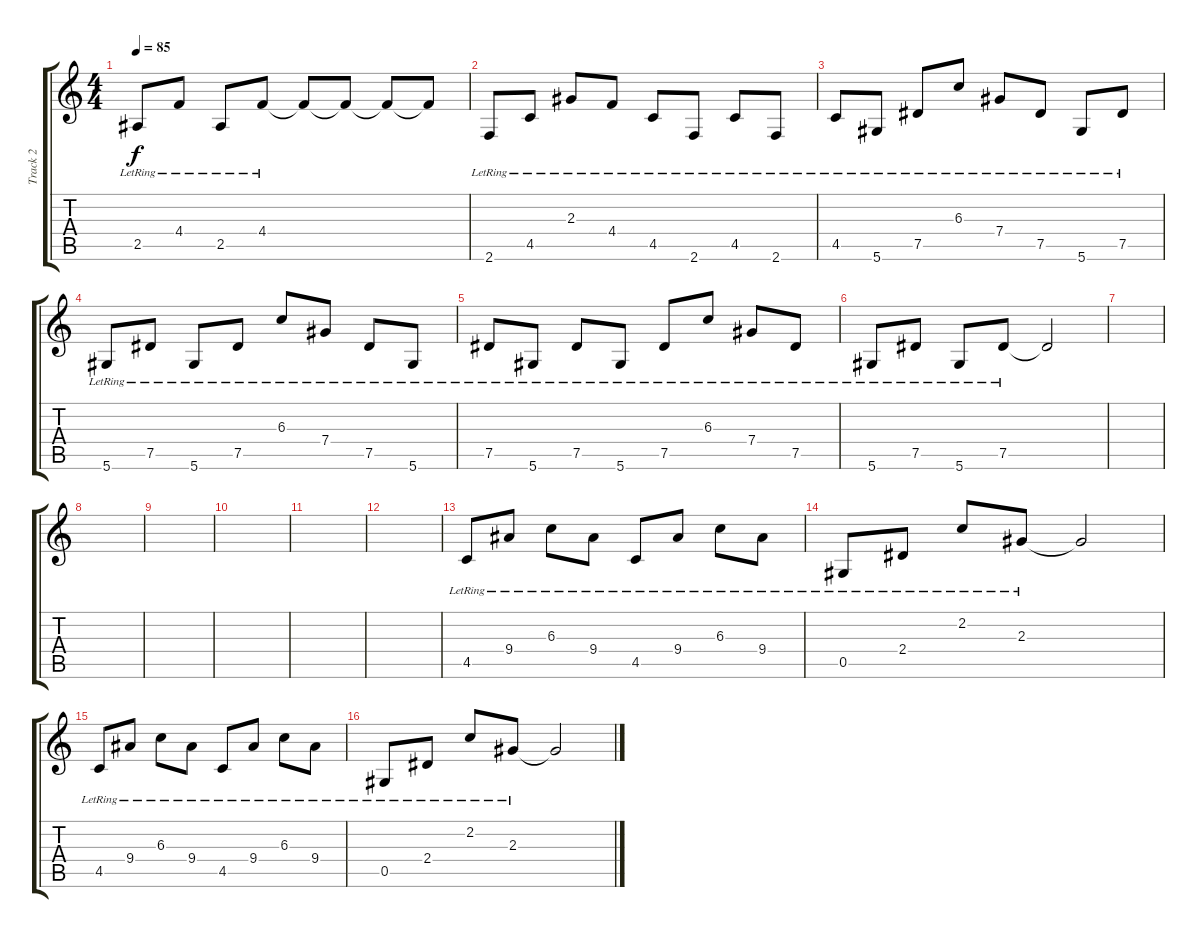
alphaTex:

\track ("Track 2" "Track 2") {instrument acousticguitarsteel}
\staff {score tabs}
\tuning (Eb4 Bb3 Gb3 Db3 Ab2 Eb2) {hide}
\ts (4 4)
\tempo 85
\clef g2
\ks c
2.5{lr}.8{dy f} 4.4{lr}.8 2.5{lr}.8 4.4{lr}.8 4.4{t}.8 4.4{t}.8 4.4{t}.8 4.4{t}.8 |
2.6{lr}.8 4.5{lr}.8 2.3{lr}.8 4.4{lr}.8 4.5{lr}.8 2.6{lr}.8 4.5{lr}.8 2.6{lr}.8 |
4.5{lr}.8 5.6{lr}.8 7.5{lr}.8 6.3{lr}.8 7.4{lr}.8 7.5{lr}.8 5.6{lr}.8 7.5{lr}.8 |
5.6{lr}.8 7.5{lr}.8 5.6{lr}.8 7.5{lr}.8 6.3{lr}.8 7.4{lr}.8 7.5{lr}.8 5.6{lr}.8 |
7.5{lr}.8 5.6{lr}.8 7.5{lr}.8 5.6{lr}.8 7.5{lr}.8 6.3{lr}.8 7.4{lr}.8 7.5{lr}.8 |
5.6{lr}.8 7.5{lr}.8 5.6{lr}.8 7.5{lr}.8 7.5{t}.2 |
|
|
|
|
|
|
4.5{lr}.8 9.4{lr}.8 6.3{lr}.8 9.4{lr}.8 4.5{lr}.8 9.4{lr}.8 6.3{lr}.8 9.4{lr}.8 |
0.5{lr}.8 2.4{lr}.8 2.2{lr}.8 2.3{lr}.8 2.3{t}.2 |
4.5{lr}.8 9.4{lr}.8 6.3{lr}.8 9.4{lr}.8 4.5{lr}.8 9.4{lr}.8 6.3{lr}.8 9.4{lr}.8 |
0.5{lr}.8 2.4{lr}.8 2.2{lr}.8 2.3{lr}.8 2.3{t}.2
